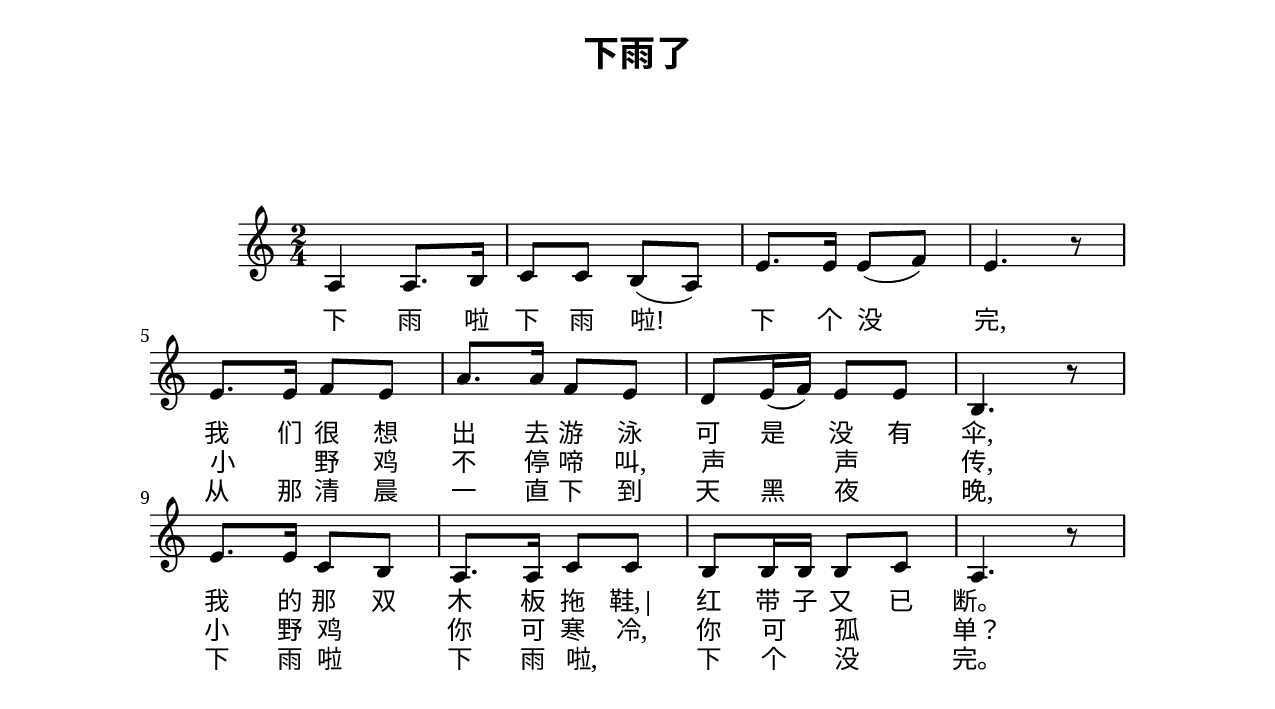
\version "2.16.0"  % necessary for upgrading to future LilyPond versions.

\paper  {
  #(define fonts
    (make-pango-font-tree "SimSun"
                          "Nimbus Sans"
                          "Luxi Mono"
                          (/ staff-height pt 20)))

  #(set-paper-size "letter")

  left-margin = 1\in
  right-margin = 1\in
  top-margin = 1\in
  bottom-margin = 1\in

  markup-system-spacing #'basic-distance = #20
}

\header{
  title = "下雨了"
}

\score {
  \relative c' {
  \time 2/4
  a a8. b16 | c8 c b (a) | e'8. e16 e8 (f) | e4. r8 | \break
  e8. e16 f8 e8 | a8. a16 f8 e8 | d8 e16 (f16) e8 e | b4. r8 | \break
  e8. e16 c8 b8 | a8. a16 c8 c8 | b8 b16 b16 b8 c8 | a4. r8 |
  }

\addlyrics {
  下 雨 啦 | 下 雨 啦! | 下 个 没 | 完, |
  我 们 很 想 | 出 去 游 泳 | 可 是 没 有 | 伞, |
  我 的 那 双 | 木 板 拖 鞋,| 红 带 子 又 已 | 断。 |
}

\addlyrics {
  _ _ _ | _ _ _ | _ _ _ | _ |
  小 _ 野 鸡 | 不 停 啼 叫, | 声 _ 声 _ | 传, |
  小 野 鸡 _ | 你 可 寒 冷, | 你 可 _ 孤 _ | 单？
}

\addlyrics {
  _ _ _ | _ _ _ | _ _ _ | _ |
  从 那 清 晨 | 一 直 下 到 | 天 黑 夜 _ | 晚, |
  下 雨 啦 _ | 下 雨 啦, _ | 下 个 _ 没 _ | 完。
}
}
